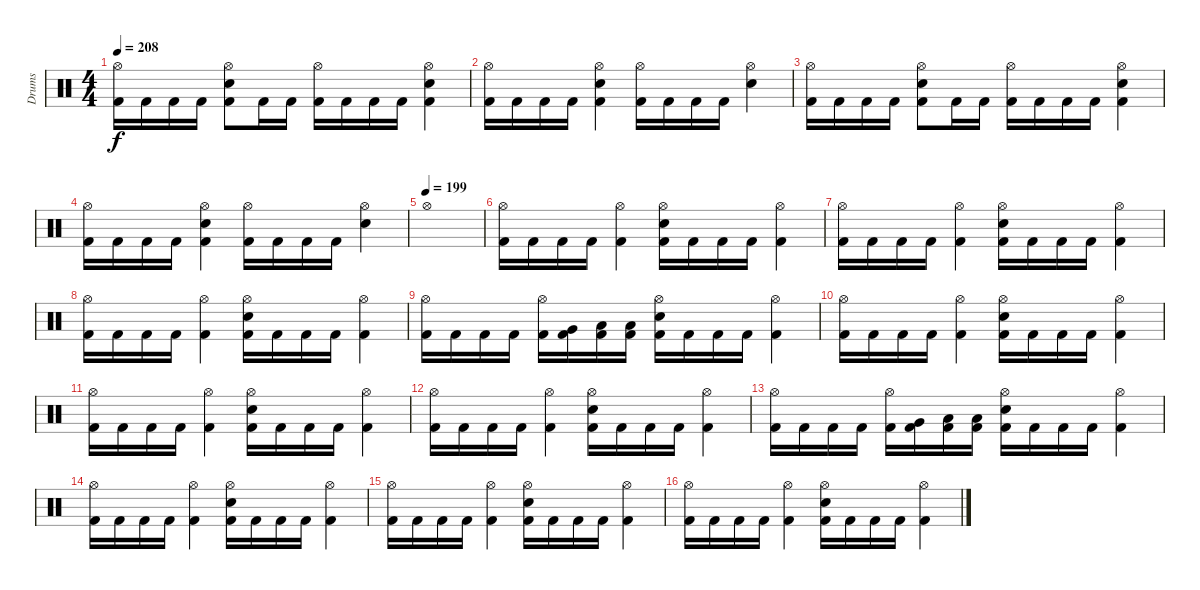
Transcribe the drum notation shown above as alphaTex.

\track ("Drums" "Drums") {instrument percussion}
\staff {score}
\articulation defaults
\ts (4 4)
\tempo 208
\clef neutral
\ks c
("Hi-Hat (open)" "Kick (hit) 2").16{dy f} "Kick (hit) 2".16 "Kick (hit) 2".16 "Kick (hit) 2".16 ("Hi-Hat (open)" "Kick (hit) 2" "Snare (hit) 2").8 "Kick (hit) 2".16 "Kick (hit) 2".16 ("Hi-Hat (open)" "Kick (hit) 2").16 "Kick (hit) 2".16 "Kick (hit) 2".16 "Kick (hit) 2".16 ("Hi-Hat (open)" "Kick (hit) 2" "Snare (hit) 2").4 |
("Hi-Hat (open)" "Kick (hit) 2").16 "Kick (hit) 2".16 "Kick (hit) 2".16 "Kick (hit) 2".16 ("Hi-Hat (open)" "Kick (hit) 2" "Snare (hit) 2").4 ("Hi-Hat (open)" "Kick (hit) 2").16 "Kick (hit) 2".16 "Kick (hit) 2".16 "Kick (hit) 2".16 ("Hi-Hat (open)" "Snare (hit) 2").4 |
("Hi-Hat (open)" "Kick (hit) 2").16 "Kick (hit) 2".16 "Kick (hit) 2".16 "Kick (hit) 2".16 ("Hi-Hat (open)" "Kick (hit) 2" "Snare (hit) 2").8 "Kick (hit) 2".16 "Kick (hit) 2".16 ("Hi-Hat (open)" "Kick (hit) 2").16 "Kick (hit) 2".16 "Kick (hit) 2".16 "Kick (hit) 2".16 ("Hi-Hat (open)" "Kick (hit) 2" "Snare (hit) 2").4 |
("Hi-Hat (open)" "Kick (hit) 2").16 "Kick (hit) 2".16 "Kick (hit) 2".16 "Kick (hit) 2".16 ("Hi-Hat (open)" "Kick (hit) 2" "Snare (hit) 2").4 ("Hi-Hat (open)" "Kick (hit) 2").16 "Kick (hit) 2".16 "Kick (hit) 2".16 "Kick (hit) 2".16 ("Hi-Hat (open)" "Snare (hit) 2").4 |
\tempo (199)
"Hi-Hat (open)".1 |
("Hi-Hat (open)" "Kick (hit) 2").16 "Kick (hit) 2".16 "Kick (hit) 2".16 "Kick (hit) 2".16 ("Hi-Hat (open)" "Kick (hit) 2").4 ("Hi-Hat (open)" "Kick (hit) 2" "Snare (hit) 2").16 "Kick (hit) 2".16 "Kick (hit) 2".16 "Kick (hit) 2".16 ("Hi-Hat (open)" "Kick (hit) 2").4 |
("Hi-Hat (open)" "Kick (hit) 2").16 "Kick (hit) 2".16 "Kick (hit) 2".16 "Kick (hit) 2".16 ("Hi-Hat (open)" "Kick (hit) 2").4 ("Hi-Hat (open)" "Kick (hit) 2" "Snare (hit) 2").16 "Kick (hit) 2".16 "Kick (hit) 2".16 "Kick (hit) 2".16 ("Hi-Hat (open)" "Kick (hit) 2").4 |
("Hi-Hat (open)" "Kick (hit) 2").16 "Kick (hit) 2".16 "Kick (hit) 2".16 "Kick (hit) 2".16 ("Hi-Hat (open)" "Kick (hit) 2").4 ("Hi-Hat (open)" "Kick (hit) 2" "Snare (hit) 2").16 "Kick (hit) 2".16 "Kick (hit) 2".16 "Kick (hit) 2".16 ("Hi-Hat (open)" "Kick (hit) 2").4 |
("Hi-Hat (open)" "Kick (hit) 2").16 "Kick (hit) 2".16 "Kick (hit) 2".16 "Kick (hit) 2".16 ("Hi-Hat (open)" "Kick (hit) 2").16 ("Kick (hit) 2" "Very Low Tom (hit)").16 ("Kick (hit) 2" "Low Floor Tom (hit)").16 ("Kick (hit) 2" "Low Floor Tom (hit)").16 ("Hi-Hat (open)" "Kick (hit) 2" "Snare (hit) 2").16 "Kick (hit) 2".16 "Kick (hit) 2".16 "Kick (hit) 2".16 ("Hi-Hat (open)" "Kick (hit) 2").4 |
("Hi-Hat (open)" "Kick (hit) 2").16 "Kick (hit) 2".16 "Kick (hit) 2".16 "Kick (hit) 2".16 ("Hi-Hat (open)" "Kick (hit) 2").4 ("Hi-Hat (open)" "Kick (hit) 2" "Snare (hit) 2").16 "Kick (hit) 2".16 "Kick (hit) 2".16 "Kick (hit) 2".16 ("Hi-Hat (open)" "Kick (hit) 2").4 |
("Hi-Hat (open)" "Kick (hit) 2").16 "Kick (hit) 2".16 "Kick (hit) 2".16 "Kick (hit) 2".16 ("Hi-Hat (open)" "Kick (hit) 2").4 ("Hi-Hat (open)" "Kick (hit) 2" "Snare (hit) 2").16 "Kick (hit) 2".16 "Kick (hit) 2".16 "Kick (hit) 2".16 ("Hi-Hat (open)" "Kick (hit) 2").4 |
("Hi-Hat (open)" "Kick (hit) 2").16 "Kick (hit) 2".16 "Kick (hit) 2".16 "Kick (hit) 2".16 ("Hi-Hat (open)" "Kick (hit) 2").4 ("Hi-Hat (open)" "Kick (hit) 2" "Snare (hit) 2").16 "Kick (hit) 2".16 "Kick (hit) 2".16 "Kick (hit) 2".16 ("Hi-Hat (open)" "Kick (hit) 2").4 |
("Hi-Hat (open)" "Kick (hit) 2").16 "Kick (hit) 2".16 "Kick (hit) 2".16 "Kick (hit) 2".16 ("Hi-Hat (open)" "Kick (hit) 2").16 ("Kick (hit) 2" "Very Low Tom (hit)").16 ("Kick (hit) 2" "Low Floor Tom (hit)").16 ("Kick (hit) 2" "Low Floor Tom (hit)").16 ("Hi-Hat (open)" "Kick (hit) 2" "Snare (hit) 2").16 "Kick (hit) 2".16 "Kick (hit) 2".16 "Kick (hit) 2".16 ("Hi-Hat (open)" "Kick (hit) 2").4 |
("Hi-Hat (open)" "Kick (hit) 2").16 "Kick (hit) 2".16 "Kick (hit) 2".16 "Kick (hit) 2".16 ("Hi-Hat (open)" "Kick (hit) 2").4 ("Hi-Hat (open)" "Kick (hit) 2" "Snare (hit) 2").16 "Kick (hit) 2".16 "Kick (hit) 2".16 "Kick (hit) 2".16 ("Hi-Hat (open)" "Kick (hit) 2").4 |
("Hi-Hat (open)" "Kick (hit) 2").16 "Kick (hit) 2".16 "Kick (hit) 2".16 "Kick (hit) 2".16 ("Hi-Hat (open)" "Kick (hit) 2").4 ("Hi-Hat (open)" "Kick (hit) 2" "Snare (hit) 2").16 "Kick (hit) 2".16 "Kick (hit) 2".16 "Kick (hit) 2".16 ("Hi-Hat (open)" "Kick (hit) 2").4 |
("Hi-Hat (open)" "Kick (hit) 2").16 "Kick (hit) 2".16 "Kick (hit) 2".16 "Kick (hit) 2".16 ("Hi-Hat (open)" "Kick (hit) 2").4 ("Hi-Hat (open)" "Kick (hit) 2" "Snare (hit) 2").16 "Kick (hit) 2".16 "Kick (hit) 2".16 "Kick (hit) 2".16 ("Hi-Hat (open)" "Kick (hit) 2").4
